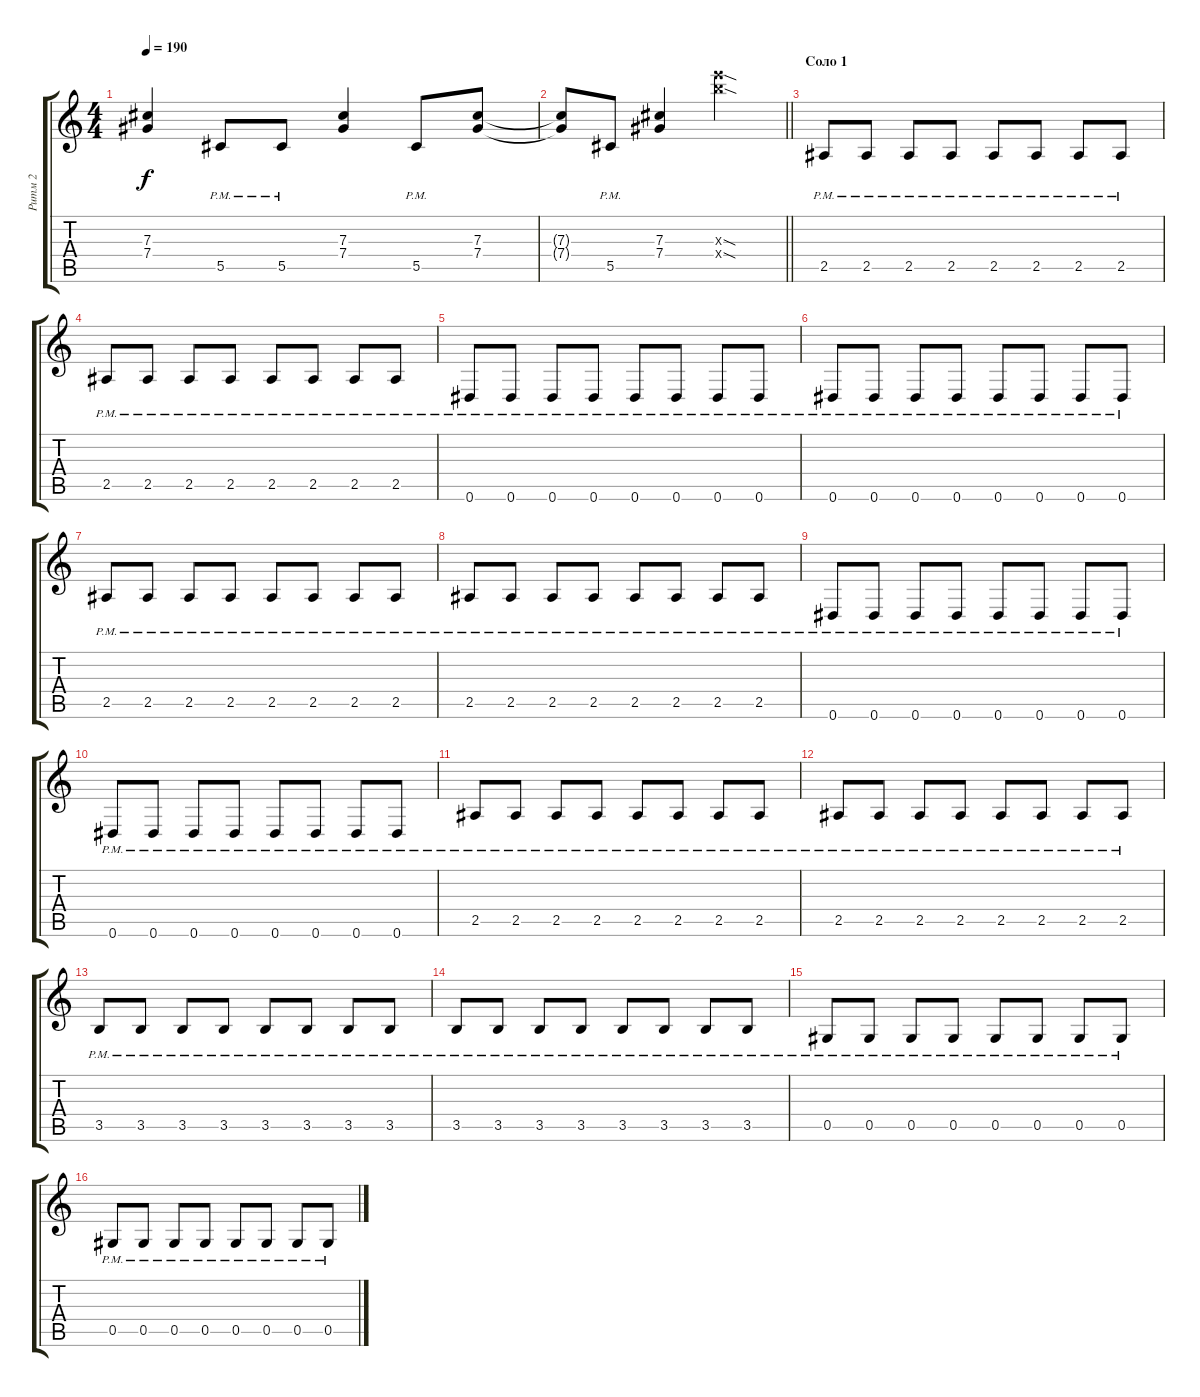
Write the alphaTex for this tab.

\track ("Ритм 2" "Ритм 2") {instrument distortionguitar}
\staff {score tabs}
\tuning (Eb4 Bb3 Gb3 Db3 Ab2 Eb2) {hide}
\ts (4 4)
\tempo 190
\clef g2
\ks c
(7.3 7.4).4{dy f} 5.5{pm}.8 5.5{pm}.8 (7.3 7.4).4 5.5{pm}.8 (7.3 7.4).8 |
\barLineRight lightlight
(7.3{t} 7.4{t}).8 5.5{pm}.8 (7.3 7.4).4 (22.3{sod x} 22.4{sod x}).2 |
\section ("" "Соло 1")
2.5{pm}.8 2.5{pm}.8 2.5{pm}.8 2.5{pm}.8 2.5{pm}.8 2.5{pm}.8 2.5{pm}.8 2.5{pm}.8 |
2.5{pm}.8 2.5{pm}.8 2.5{pm}.8 2.5{pm}.8 2.5{pm}.8 2.5{pm}.8 2.5{pm}.8 2.5{pm}.8 |
0.6{pm}.8 0.6{pm}.8 0.6{pm}.8 0.6{pm}.8 0.6{pm}.8 0.6{pm}.8 0.6{pm}.8 0.6{pm}.8 |
0.6{pm}.8 0.6{pm}.8 0.6{pm}.8 0.6{pm}.8 0.6{pm}.8 0.6{pm}.8 0.6{pm}.8 0.6{pm}.8 |
2.5{pm}.8 2.5{pm}.8 2.5{pm}.8 2.5{pm}.8 2.5{pm}.8 2.5{pm}.8 2.5{pm}.8 2.5{pm}.8 |
2.5{pm}.8 2.5{pm}.8 2.5{pm}.8 2.5{pm}.8 2.5{pm}.8 2.5{pm}.8 2.5{pm}.8 2.5{pm}.8 |
0.6{pm}.8 0.6{pm}.8 0.6{pm}.8 0.6{pm}.8 0.6{pm}.8 0.6{pm}.8 0.6{pm}.8 0.6{pm}.8 |
0.6{pm}.8 0.6{pm}.8 0.6{pm}.8 0.6{pm}.8 0.6{pm}.8 0.6{pm}.8 0.6{pm}.8 0.6{pm}.8 |
2.5{pm}.8 2.5{pm}.8 2.5{pm}.8 2.5{pm}.8 2.5{pm}.8 2.5{pm}.8 2.5{pm}.8 2.5{pm}.8 |
2.5{pm}.8 2.5{pm}.8 2.5{pm}.8 2.5{pm}.8 2.5{pm}.8 2.5{pm}.8 2.5{pm}.8 2.5{pm}.8 |
3.5{pm}.8 3.5{pm}.8 3.5{pm}.8 3.5{pm}.8 3.5{pm}.8 3.5{pm}.8 3.5{pm}.8 3.5{pm}.8 |
3.5{pm}.8 3.5{pm}.8 3.5{pm}.8 3.5{pm}.8 3.5{pm}.8 3.5{pm}.8 3.5{pm}.8 3.5{pm}.8 |
0.5{pm}.8 0.5{pm}.8 0.5{pm}.8 0.5{pm}.8 0.5{pm}.8 0.5{pm}.8 0.5{pm}.8 0.5{pm}.8 |
0.5{pm}.8 0.5{pm}.8 0.5{pm}.8 0.5{pm}.8 0.5{pm}.8 0.5{pm}.8 0.5{pm}.8 0.5{pm}.8
